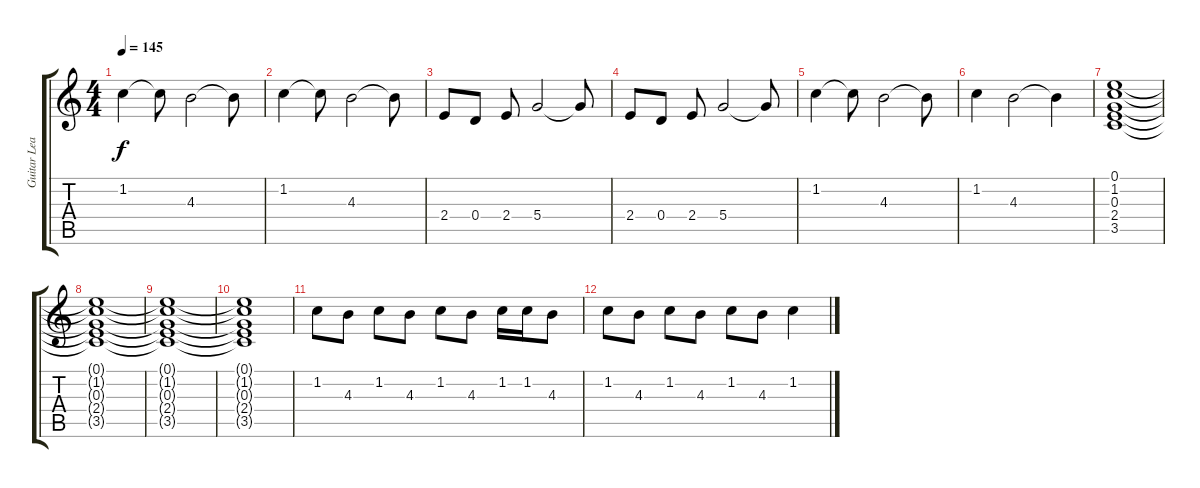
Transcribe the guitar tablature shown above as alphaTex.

\track ("Guitar Lead" "Guitar Lea") {instrument electricguitarjazz}
\staff {score tabs}
\tuning (E4 B3 G3 D3 A2 E2) {hide}
\ts (4 4)
\tempo 145
\clef g2
\ks c
1.2.4{dy f} 1.2{t}.8 4.3.2 4.3{t}.8 |
1.2.4 1.2{t}.8 4.3.2 4.3{t}.8 |
2.4.8 0.4.8 2.4.8 5.4.2 5.4{t}.8 |
2.4.8 0.4.8 2.4.8 5.4.2 5.4{t}.8 |
1.2.4 1.2{t}.8 4.3.2 4.3{t}.8 |
1.2.4 4.3.2 4.3{t}.4 |
(0.1 1.2 0.3 2.4 3.5).1{volume 0} |
(0.1{t} 1.2{t} 0.3{t} 2.4{t} 3.5{t}).1 |
(0.1{t} 1.2{t} 0.3{t} 2.4{t} 3.5{t}).1 |
(0.1{t} 1.2{t} 0.3{t} 2.4{t} 3.5{t}).1 |
1.2.8{volume 16} 4.3.8 1.2.8 4.3.8 1.2.8 4.3.8 1.2.16 1.2.16 4.3.8 |
1.2.8{volume 1} 4.3.8 1.2.8 4.3.8 1.2.8 4.3.8 1.2.4{volume 0}
